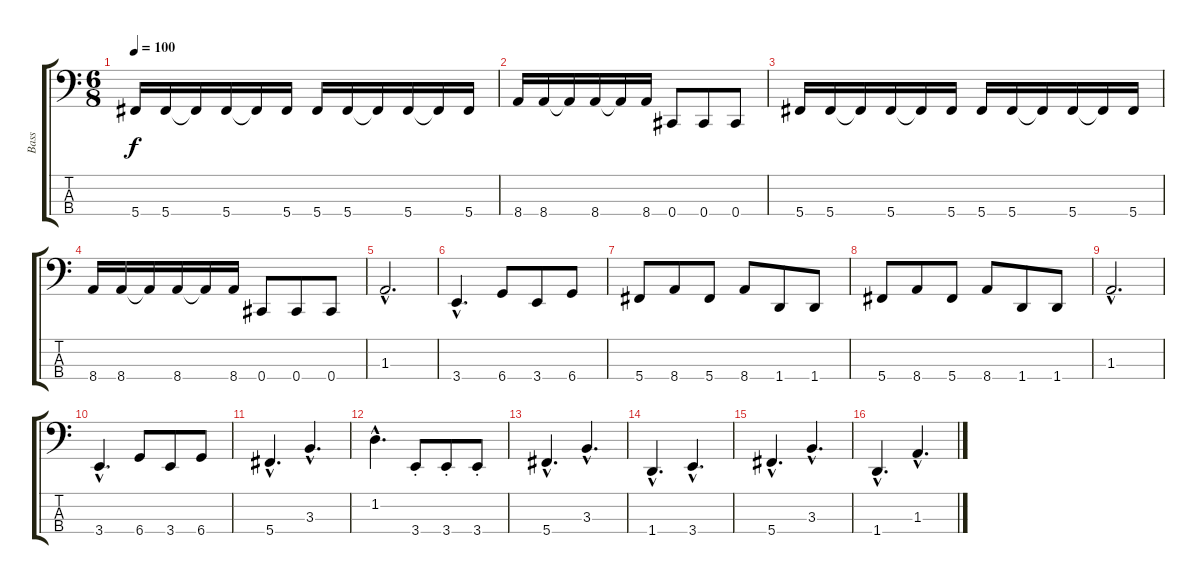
\track ("Bass" "Bass") {instrument electricbasspick}
\staff {score tabs}
\tuning (Gb2 Db2 Ab1 Db1) {hide}
\ts (6 8)
\tempo 100
\clef f4
\ks c
5.4.16{dy f} 5.4.16 5.4{t}.16 5.4.16 5.4{t}.16 5.4.16 5.4.16 5.4.16 5.4{t}.16 5.4.16 5.4{t}.16 5.4.16 |
8.4.16 8.4.16 8.4{t}.16 8.4.16 8.4{t}.16 8.4.16 0.4.8 0.4.8 0.4.8 |
5.4.16 5.4.16 5.4{t}.16 5.4.16 5.4{t}.16 5.4.16 5.4.16 5.4.16 5.4{t}.16 5.4.16 5.4{t}.16 5.4.16 |
8.4.16 8.4.16 8.4{t}.16 8.4.16 8.4{t}.16 8.4.16 0.4.8 0.4.8 0.4.8 |
1.3{hac}.2{d} |
3.4{hac}.4{d} 6.4.8 3.4.8 6.4.8 |
5.4.8 8.4.8 5.4.8 8.4.8 1.4.8 1.4.8 |
5.4.8 8.4.8 5.4.8 8.4.8 1.4.8 1.4.8 |
1.3{hac}.2{d} |
3.4{hac}.4{d} 6.4.8 3.4.8 6.4.8 |
5.4{hac}.4{d} 3.3{hac}.4{d} |
1.2{hac}.4{d} 3.4{st}.8 3.4{st}.8 3.4{st}.8 |
5.4{hac}.4{d} 3.3{hac}.4{d} |
1.4{hac}.4{d} 3.4{hac}.4{d} |
5.4{hac}.4{d} 3.3{hac}.4{d} |
1.4{hac}.4{d} 1.3{hac}.4{d}
